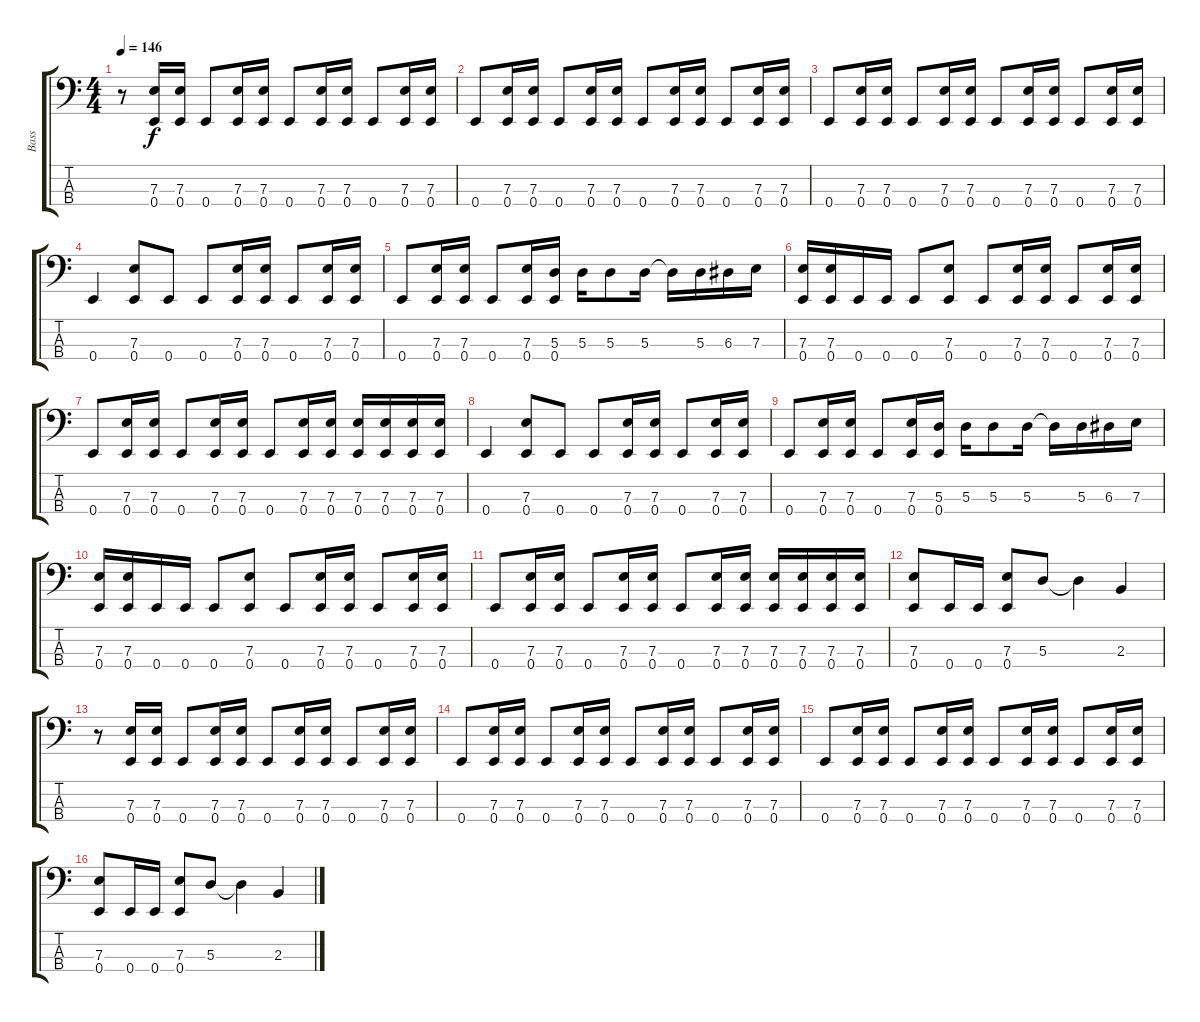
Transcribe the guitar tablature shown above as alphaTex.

\track ("Bass" "Bass") {instrument electricbasspick}
\staff {score tabs}
\tuning (G2 D2 A1 E1) {hide}
\ts (4 4)
\tempo 146
\clef f4
\ks c
r.8{dy f} (7.3 0.4).16 (7.3 0.4).16 0.4.8 (7.3 0.4).16 (7.3 0.4).16 0.4.8 (7.3 0.4).16 (7.3 0.4).16 0.4.8 (7.3 0.4).16 (7.3 0.4).16 |
0.4.8 (7.3 0.4).16 (7.3 0.4).16 0.4.8 (7.3 0.4).16 (7.3 0.4).16 0.4.8 (7.3 0.4).16 (7.3 0.4).16 0.4.8 (7.3 0.4).16 (7.3 0.4).16 |
0.4.8 (7.3 0.4).16 (7.3 0.4).16 0.4.8 (7.3 0.4).16 (7.3 0.4).16 0.4.8 (7.3 0.4).16 (7.3 0.4).16 0.4.8 (7.3 0.4).16 (7.3 0.4).16 |
0.4.4 (7.3 0.4).8 0.4.8 0.4.8 (7.3 0.4).16 (7.3 0.4).16 0.4.8 (7.3 0.4).16 (7.3 0.4).16 |
0.4.8 (7.3 0.4).16 (7.3 0.4).16 0.4.8 (7.3 0.4).16 (5.3 0.4).16 5.3.16 5.3.8 5.3.16 5.3{t}.16 5.3.16 6.3.16 7.3.16 |
(7.3 0.4).16 (7.3 0.4).16 0.4.16 0.4.16 0.4.8 (7.3 0.4).8 0.4.8 (7.3 0.4).16 (7.3 0.4).16 0.4.8 (7.3 0.4).16 (7.3 0.4).16 |
0.4.8 (7.3 0.4).16 (7.3 0.4).16 0.4.8 (7.3 0.4).16 (7.3 0.4).16 0.4.8 (7.3 0.4).16 (7.3 0.4).16 (7.3 0.4).16 (7.3 0.4).16 (7.3 0.4).16 (7.3 0.4).16 |
0.4.4 (7.3 0.4).8 0.4.8 0.4.8 (7.3 0.4).16 (7.3 0.4).16 0.4.8 (7.3 0.4).16 (7.3 0.4).16 |
0.4.8 (7.3 0.4).16 (7.3 0.4).16 0.4.8 (7.3 0.4).16 (5.3 0.4).16 5.3.16 5.3.8 5.3.16 5.3{t}.16 5.3.16 6.3.16 7.3.16 |
(7.3 0.4).16 (7.3 0.4).16 0.4.16 0.4.16 0.4.8 (7.3 0.4).8 0.4.8 (7.3 0.4).16 (7.3 0.4).16 0.4.8 (7.3 0.4).16 (7.3 0.4).16 |
0.4.8 (7.3 0.4).16 (7.3 0.4).16 0.4.8 (7.3 0.4).16 (7.3 0.4).16 0.4.8 (7.3 0.4).16 (7.3 0.4).16 (7.3 0.4).16 (7.3 0.4).16 (7.3 0.4).16 (7.3 0.4).16 |
(7.3 0.4).8 0.4.16 0.4.16 (7.3 0.4).8 5.3.8 5.3{t}.4 2.3.4 |
r.8 (7.3 0.4).16 (7.3 0.4).16 0.4.8 (7.3 0.4).16 (7.3 0.4).16 0.4.8 (7.3 0.4).16 (7.3 0.4).16 0.4.8 (7.3 0.4).16 (7.3 0.4).16 |
0.4.8 (7.3 0.4).16 (7.3 0.4).16 0.4.8 (7.3 0.4).16 (7.3 0.4).16 0.4.8 (7.3 0.4).16 (7.3 0.4).16 0.4.8 (7.3 0.4).16 (7.3 0.4).16 |
0.4.8 (7.3 0.4).16 (7.3 0.4).16 0.4.8 (7.3 0.4).16 (7.3 0.4).16 0.4.8 (7.3 0.4).16 (7.3 0.4).16 0.4.8 (7.3 0.4).16 (7.3 0.4).16 |
(7.3 0.4).8 0.4.16 0.4.16 (7.3 0.4).8 5.3.8 5.3{t}.4 2.3.4
